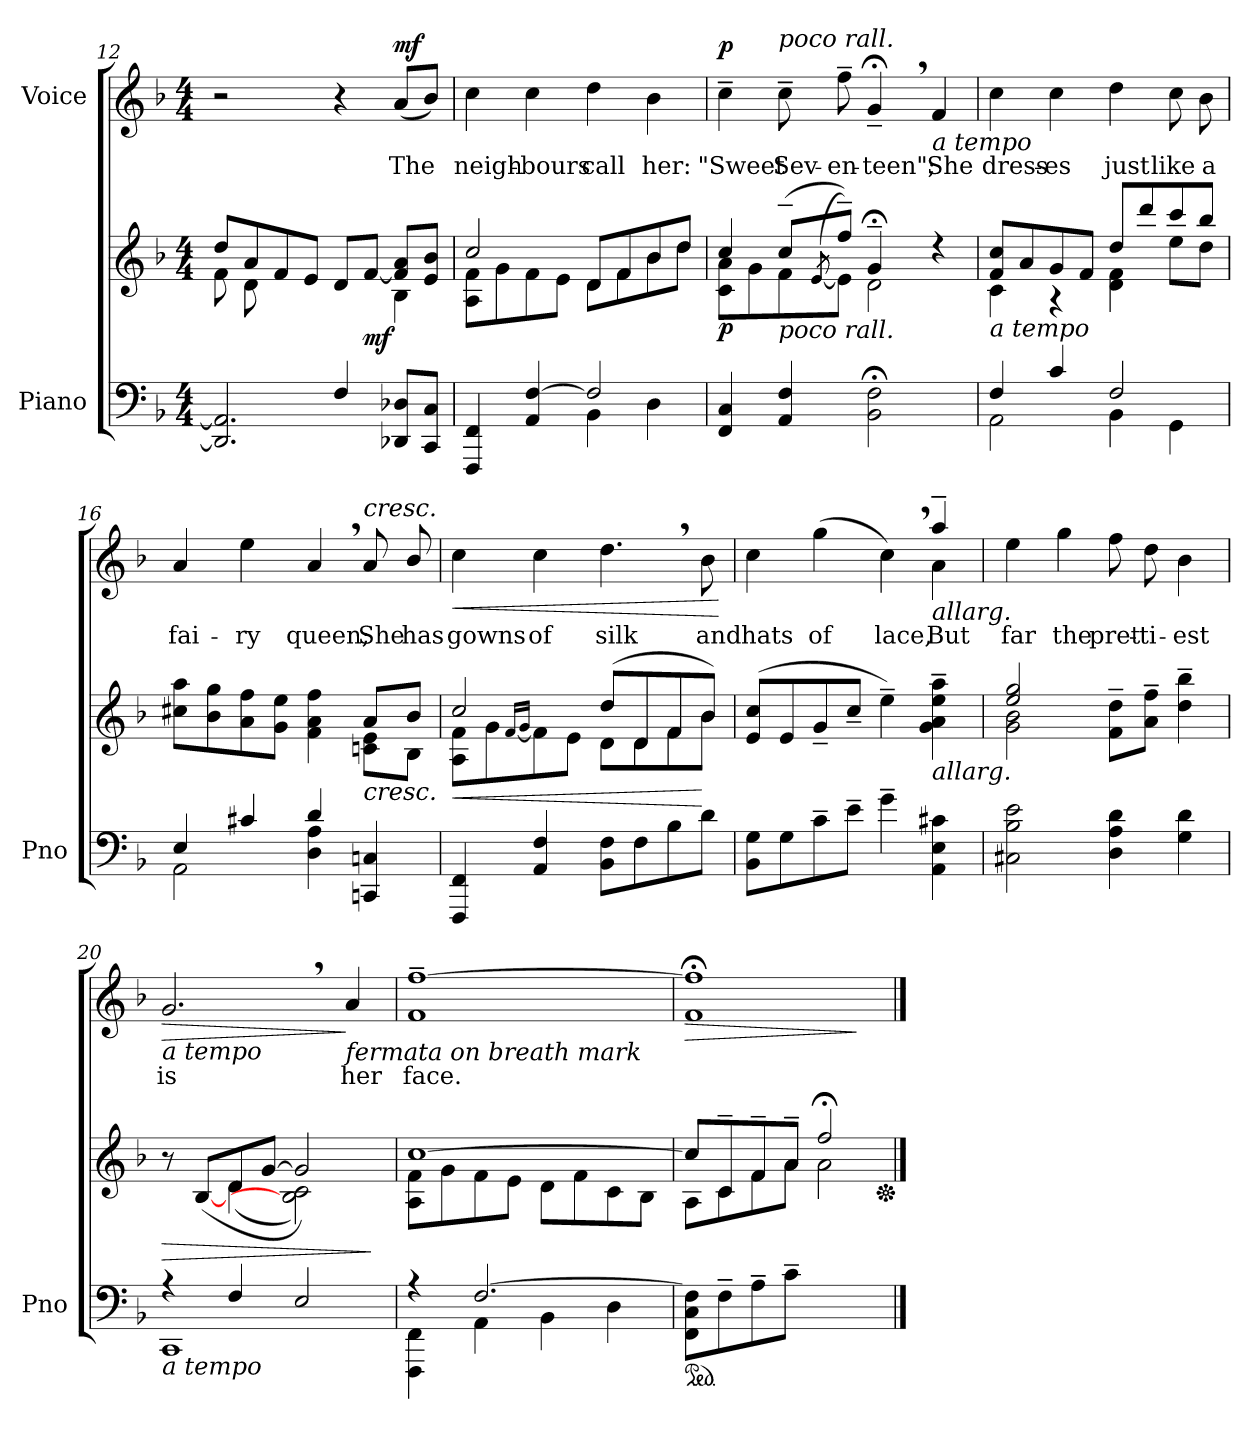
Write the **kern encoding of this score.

**kern	**kern	**dynam	**kern	**text	**dynam
*part2	*part2	*part2	*part1	*part1	*part1
*staff3	*staff2	*staff2/3	*staff1	*staff1	*staff1
*I"Piano	*	*	*I"Voice	*	*
*I'Pno	*	*	*	*	*
*clefF4	*clefG2	*	*clefG2	*	*
*k[b-]	*k[b-]	*	*k[b-]	*	*
*M4/4	*M4/4	*	*M4/4	*	*
=12	=12	=12	=12	=12	=12
*^	*^	*	*	*	*
4ryy	2.DD/] 2.AA/]	8f\L	8dd/L	.	2r	.	.
.	.	8d\	8a/	.	.	.	.
8A/	.	2ryy	8f/	.	.	.	.
8G/J	.	.	8e/J	.	.	.	.
4F/	.	.	8d/L	.	4r	.	.
!	!	!	!	!LO:DY:b	!	!	!
.	.	.	[<8f/J	mf	.	.	.
!	!	!	!	!	!	!LO:LY:b	!LO:DY:a
4ryy	8DD-X/ 8D-X/L	4B-\	8f/] 8a/L	.	(8a/L	The	mf
.	8CC/ 8C/J	.	8e/ 8b-/J	.	8b-/J)	.	.
!!LO:LB:g=z
=13	=13	=13	=13	=13	=13	=13	=13
!	!	!	!	!	!	!LO:LY:b	!
4FFF/ 4FF/	2ryy	2cc/	8A\ 8f\L	.	4cc\	neigh-	.
.	.	.	8g\	.	.	.	.
!	!	!	!	!	!	!LO:LY:b	!
4AA/ [4F/	.	.	8f\	.	4cc\	-bours	.
.	.	.	8e\J	.	.	.	.
!	!	!	!	!	!	!LO:LY:b	!
2F/]	4BB-\	8d/L	8d\L	.	4dd\	call	.
.	.	8f/	8f\	.	.	.	.
!	!	!	!	!	!	!LO:LY:b	!
.	4D\	8b-/	8b-\	.	4b-\	her:	.
.	.	8dd/J	8dd\J	.	.	.	.
*v	*v	*	*	*	*	*	*
=14	=14	=14	=14	=14	=14	=14
!	!	!	!LO:DY:b	!	!LO:LY:b	!LO:DY:a
4FF/ 4C/	4cc/	8c\ 8a\L	p	4cc~\	"Sweet	p
.	.	8g\	.	.	.	.
!	!	!	!	!LO:TX:a:i:t=poco rall.	!	!
!	!LO:TX:b:i:t=poco rall.	!	!	!	!	!
!	!	!	!	!	!LO:LY:b	!
4AA/ 4F/	(8cc~/L	8f\	.	8cc~\	Sev-	.
.	(>8qe/	[<8qe/	.	.	.	.
!	!	!	!	!	!LO:LY:b	!
.	8ff~/J))	8e\J]	.	8ff~\	-en-	.
!	!	!	!	!	!LO:LY:b	!
2BB-\; 2F\;	4g;<~/	2d\	.	4g;<~>,/	-teen";	.
!	!	!	!	!LO:TX:b:i:t=a tempo	!	!
!	!	!	!	!	!LO:LY:b	!
.	4r	.	.	4f/	She	.
=15	=15	=15	=15	=15	=15	=15
*^	*	*	*	*	*	*
!	!	!LO:TX:b:i:t=a tempo	!	!	!	!	!
!	!	!	!	!	!	!LO:LY:b	!
4F/	2AA\	8f/ 8cc/L	4c\	.	4cc\	dress-	.
.	.	8a/	.	.	.	.	.
!	!	!	!	!	!	!LO:LY:b	!
4c/	.	8g/	4r	.	4cc\	-es	.
.	.	8f/J	.	.	.	.	.
!	!	!	!	!	!	!LO:LY:b	!
2F/	4BB-\	8dd/L	4d\ 4f\	.	4dd\	just	.
.	.	8ddd/	.	.	.	.	.
!	!	!	!	!	!	!LO:LY:b	!
.	4GG\	8ccc/	8ee\L	.	8cc\	like	.
!	!	!	!	!	!	!LO:LY:b	!
.	.	8bb-/J	8dd\J	.	8b-\	a	.
!!LO:LB:g=z
=16	=16	=16	=16	=16	=16	=16	=16
!	!	!	!	!	!	!LO:LY:b	!
4E/	2AA\	8cc#X\ 8aa\L	2.ryy	.	4a/	fai-	.
.	.	8b-\ 8gg\	.	.	.	.	.
!	!	!	!	!	!	!LO:LY:b	!
4c#X/	.	8a\ 8ff\	.	.	4ee\	-ry	.
.	.	8g\ 8ee\J	.	.	.	.	.
!	!	!	!	!	!	!LO:LY:b	!
4d/	4D\ 4A\	4f\ 4a\ 4ff\	.	.	4a,/	queen;	.
!	!	!	!	!	!LO:TX:a:i:t=cresc.	!	!
!	!	!LO:TX:b:i:t=cresc.	!	!	!	!	!
!	!	!	!	!	!	!LO:LY:b	!
4CCn/ 4Cn/	4ryy	8a/L	8cn\ 8e\L	.	8a/	She	.
!	!	!	!	!	!	!LO:LY:b	!
.	.	8b-/J	8B-\J	.	8b-/	has	.
*v	*v	*	*	*	*	*	*
=17	=17	=17	=17	=17	=17	=17
!	!	!	!LO:HP:b	!	!LO:LY:b	!LO:HP:b
4FFF/ 4FF/	2cc/	8A\ 8f\L	<	4cc\	gowns	<
.	.	8g\	.	.	.	.
.	.	[<16qf/LL	.	.	.	.
.	.	16qg/JJ	.	.	.	.
!	!	!	!	!	!LO:LY:b	!
4AA/ 4F/	.	8f\]	.	4cc\	of	.
.	.	8e\J	.	.	.	.
!	!	!	!	!	!LO:LY:b	!
8BB-\ 8F\L	(8dd/L	8d\L	.	4.dd,\	silk	.
8F\	8d/	8d\	.	.	.	.
8B-\	8f/	8f\	.	.	.	.
!	!	!	!	!	!LO:LY:b	!
8d\J	8b-/J)	8b-\J	[	8b-\	and	.
*	*v	*v	*	*	*	*
.	.	.	.	.	[
=18	=18	=18	=18	=18	=18
!	!	!	!	!LO:LY:b	!
*	*	*	*^	*	*
8BB-\ 8G\L	(>8e/ 8cc/L	.	4cc\	2.ryy	hats	.
8G\	8e/	.	.	.	.	.
!	!	!	!	!	!LO:LY:b	!
8c~\	8g~>/	.	(4gg\	.	of	.
8e~\J	8cc~>/J	.	.	.	.	.
!	!	!	!	!	!LO:LY:b	!
4g~\	4ee~>\)	.	4cc,\)	.	lace,	.
!	!	!	!LO:TX:b:i:t=allarg.	!	!	!
!	!LO:TX:b:i:t=allarg.	!	!	!	!	!
!	!	!	!	!	!LO:LY:b	!
4AA\ 4E\ 4c#X\	4g\~> 4a\~> 4ee\~> 4aa\~>	.	4aa~/	4a\	But	.
!!LO:LB:g=z
=19	=19	=19	=19	=19	=19	=19
*	*^	*	*	*	*	*
!	!	!	!	!	!	!LO:LY:b	!
*	*	*	*	*v	*v	*	*
2C#X\ 2B-\ 2e\	2ee/ 2gg/	2g\ 2b-\	.	4ee\	far	.
!	!	!	!	!	!LO:LY:b	!
.	.	.	.	4gg\	the	.
!	!	!	!	!	!LO:LY:b	!
4D\ 4A\ 4d\	8f\~ 8dd\~L	2ryy	.	8ff\	pret-	.
!	!	!	!	!	!LO:LY:b	!
.	8a\~ 8ff\~J	.	.	8dd\	-ti-	.
!	!	!	!	!	!LO:LY:b	!
4G\ 4d\	4dd\~ 4bb-\~	.	.	4b-\	-est	.
=20	=20	=20	=20	=20	=20	=20
*^	*	*	*	*	*	*
!	!	!	!	!	!LO:TX:b:i:t=a tempo	!	!
!LO:TX:b:i:t=a tempo	!	!	!	!	!	!	!
!	!	!	!	!LO:HP:b	!	!LO:LY:b	!LO:HP:b
4r	1CC	8r	4ryy	>	2.g,/	is	>
.	.	([<8B-/L	.	.	.	.	.
4F/	.	8d/	(>4d\	.	.	.	.
.	.	[8g/J	.	.	.	.	.
2E/	.	2g/])	2B-\] 2c\)	.	.	.	.
!	!	!	!	!	!LO:TX:b:i:t=fermata on breath mark	!	!
!	!	!	!	!	!	!LO:LY:b	!LO:DY:n=1:a
!	!	!	!	!	!	!	!LO:DY:n=2:a
.	.	.	.	.	4a/	her	] pp other-dynamics
*v	*v	*	*	*	*	*	*
*	*v	*v	*	*	*	*
.	.	]	.	.	.
=21	=21	=21	=21	=21	=21
*^	*^	*	*	*	*
!	!	!	!	!LO:DY:a=2	!	!LO:LY:b	!
*	*	*	*	*	*^	*	*
!	!	!	!	!LO:DY:n=1:a=2	!	!	!	!
4r	4FFF\ 4FF\	[1cc	8A\ 8f\L	pp other-dynamics	[1ff~	1f	face.	.
.	.	.	8g\	.	.	.	.	.
[2.F/	4AA\	.	8f\	.	.	.	.	.
.	.	.	8e\J	.	.	.	.	.
.	4BB-\	.	8d\L	.	.	.	.	.
.	.	.	8f\	.	.	.	.	.
.	4D\	.	8c\	.	.	.	.	.
.	.	.	8B-\J	.	.	.	.	.
*v	*v	*	*	*	*	*	*	*
*	*v	*v	*	*	*	*	*
=22	=22	=22	=22	=22	=22	=22
*ped	*	*	*	*	*	*
*	*^	*	*	*	*	*
*	*	*^	*	*	*	*	*
!	!	!	!	!	!	!	!	!LO:HP:b
8FF\ 8C\ 8F\]L	8cc/L]	8A\L	2ryy	.	1ff;<]	1f	.	>
8F~\	8c~/	8c\	.	.	.	.	.	.
8A~\	8f~/	8f\	.	.	.	.	.	.
(<8c~\J	8a~/J	8a\J	.	.	.	.	.	.
2ryy	2ff;</	2ryy	2a\)	.	.	.	.	.
*	*v	*v	*v	*	*	*	*	*
*	*	*	*v	*v	*	*
.	.	.	.	.	]
*	*Xped	*	*	*	*
==	==	==	==	==	==
*-	*-	*-	*-	*-	*-
